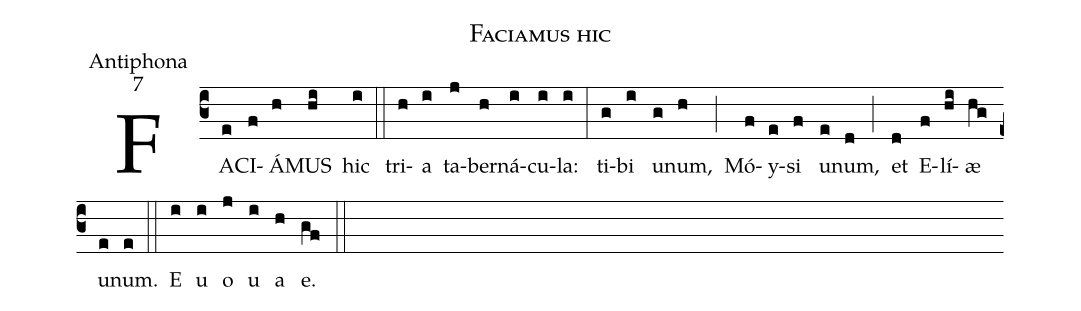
name:Faciamus hic;
office-part:Antiphona;
mode:7;
%%
(c3) FA(e)CI(f)Á(h)MUS(hi) hic(i) (::) tri(h)a(i) ta(j)ber(h)ná(i)cu(i)la:(i) (:) ti(g)bi(i) u(g)num,(h) (;) Mó(f)y(e)si(f) u(e)num,(d) (;) et(d) E(f)lí(hi)æ(hg) u(e)num.(e) (::) E(i) u(i) o(j) u(i) a(h) e.(gf) (::)
